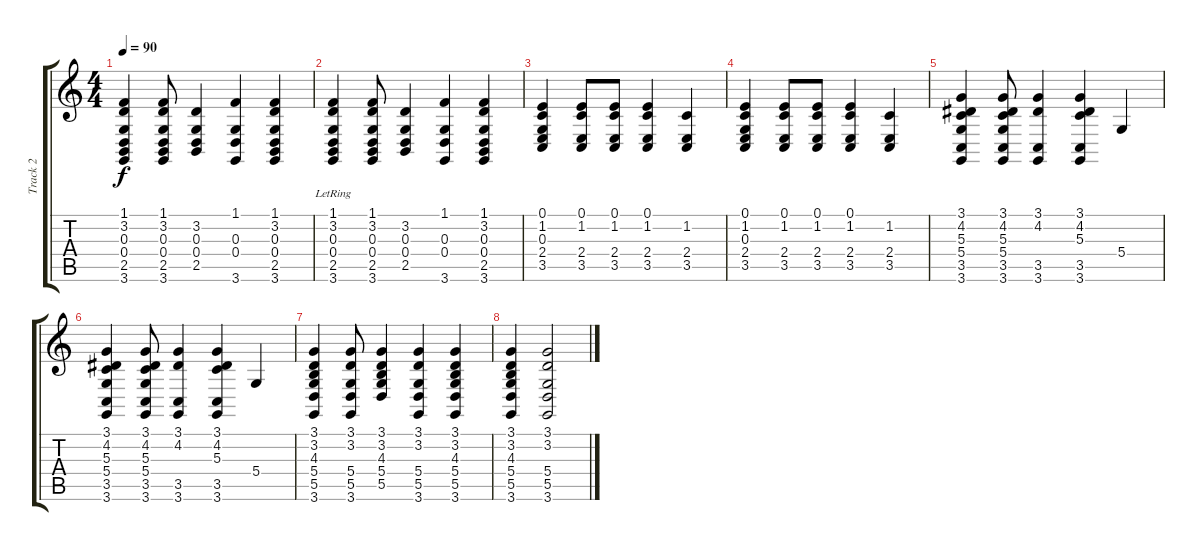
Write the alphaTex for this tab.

\track ("Track 2" "Track 2") {instrument synthstrings2}
\staff {score tabs}
\tuning (E4 B3 G3 D3 A2 E2) {hide}
\ts (4 4)
\tempo 90
\clef g2
\ks c
(1.1 3.2 0.3 0.4 2.5 3.6).4{dy f} (1.1 3.2 0.3 0.4 2.5 3.6).8 (3.2 0.3 0.4 2.5).4 (1.1 0.3 0.4 3.6).4 (1.1 3.2 0.3 0.4 2.5 3.6).4 |
(1.1{lr} 3.2 0.3 0.4 2.5 3.6).4 (1.1 3.2 0.3 0.4 2.5 3.6).8 (3.2 0.3 0.4 2.5).4 (1.1 0.3 0.4 3.6).4 (1.1 3.2 0.3 0.4 2.5 3.6).4 |
(0.1 1.2 0.3 2.4 3.5).4 (0.1 1.2 2.4 3.5).8 (0.1 1.2 2.4 3.5).8 (0.1 1.2 2.4 3.5).4 (1.2 2.4 3.5).4 |
(0.1 1.2 0.3 2.4 3.5).4 (0.1 1.2 2.4 3.5).8 (0.1 1.2 2.4 3.5).8 (0.1 1.2 2.4 3.5).4 (1.2 2.4 3.5).4 |
(3.1 4.2 5.3 5.4 3.5 3.6).4 (3.1 4.2 5.3 5.4 3.5 3.6).8 (3.1 4.2 3.5 3.6).4 (3.1 4.2 5.3 3.5 3.6).4 5.4.4 |
(3.1 4.2 5.3 5.4 3.5 3.6).4 (3.1 4.2 5.3 5.4 3.5 3.6).8 (3.1 4.2 3.5 3.6).4 (3.1 4.2 5.3 3.5 3.6).4 5.4.4 |
(3.1 3.2 4.3 5.4 5.5 3.6).4 (3.1 3.2 5.4 5.5 3.6).8 (3.1 3.2 4.3 5.4 5.5).4 (3.1 3.2 5.4 5.5 3.6).4 (3.1 3.2 4.3 5.4 5.5 3.6).4 |
(3.1 3.2 4.3 5.4 5.5 3.6).4 (3.1 3.2 5.4 5.5 3.6).2
